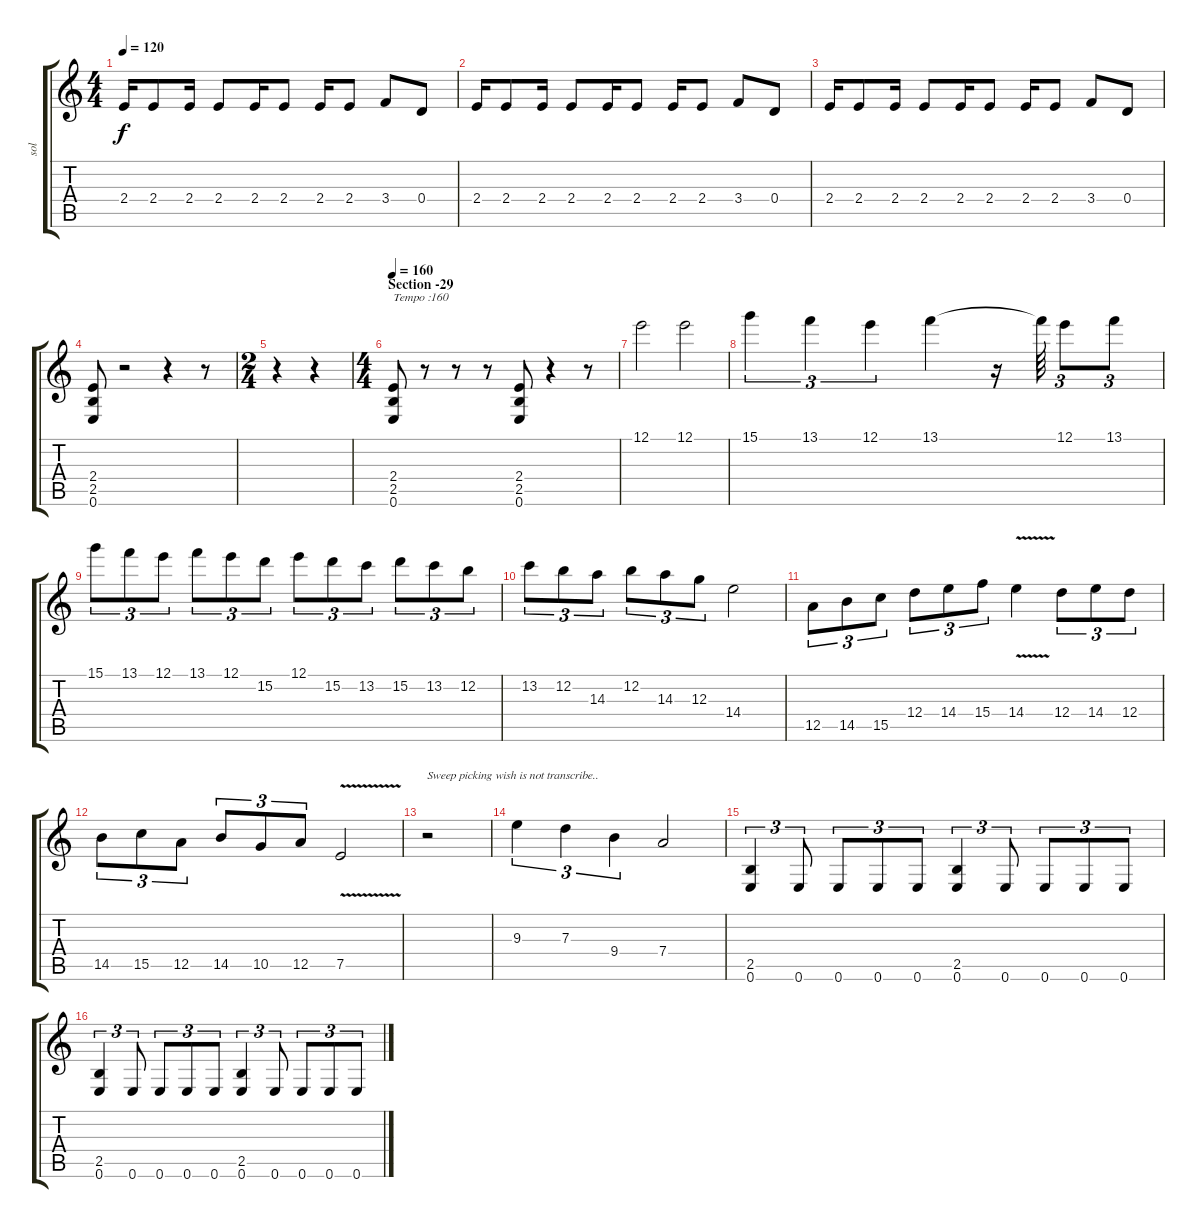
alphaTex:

\track ("sol" "sol") {instrument distortionguitar}
\staff {score tabs}
\tuning (E4 B3 G3 D3 A2 E2) {hide}
\ts (4 4)
\tempo 120
\clef g2
\ks c
2.4.16{dy f} 2.4.8 2.4.16 2.4.8 2.4.16 2.4.8 2.4.16 2.4.8 3.4.8 0.4.8 |
2.4.16 2.4.8 2.4.16 2.4.8 2.4.16 2.4.8 2.4.16 2.4.8 3.4.8 0.4.8 |
2.4.16 2.4.8 2.4.16 2.4.8 2.4.16 2.4.8 2.4.16 2.4.8 3.4.8 0.4.8 |
(2.4 2.5 0.6).8 r.2 r.4 r.8 |
\ts (2 4)
r.4 r.4 |
\ts (4 4)
\section ("" "Section -29")
\tempo 160
(2.4 2.5 0.6).8{txt "Tempo :160"} r.8 r.8 r.8 (2.4 2.5 0.6).8 r.4 r.8 |
12.1.2 12.1.2 |
15.1.4{tu (3 2)} 13.1.4{tu (3 2)} 12.1.4{tu (3 2)} 13.1.4 r.16 13.1{t}.64 12.1.8{tu (3 2)} 13.1.8{tu (3 2)} |
15.1.8{tu (3 2)} 13.1.8{tu (3 2)} 12.1.8{tu (3 2)} 13.1.8{tu (3 2)} 12.1.8{tu (3 2)} 15.2.8{tu (3 2)} 12.1.8{tu (3 2)} 15.2.8{tu (3 2)} 13.2.8{tu (3 2)} 15.2.8{tu (3 2)} 13.2.8{tu (3 2)} 12.2.8{tu (3 2)} |
13.2.8{tu (3 2)} 12.2.8{tu (3 2)} 14.3.8{tu (3 2)} 12.2.8{tu (3 2)} 14.3.8{tu (3 2)} 12.3.8{tu (3 2)} 14.4.2 |
12.5.8{tu (3 2)} 14.5.8{tu (3 2)} 15.5.8{tu (3 2)} 12.4.8{tu (3 2)} 14.4.8{tu (3 2)} 15.4.8{tu (3 2)} 14.4{v}.4 12.4.8{tu (3 2)} 14.4.8{tu (3 2)} 12.4.8{tu (3 2)} |
14.5.8{tu (3 2)} 15.5.8{tu (3 2)} 12.5.8{tu (3 2)} 14.5.8{tu (3 2)} 10.5.8{tu (3 2)} 12.5.8{tu (3 2)} 7.5{v}.2 |
r.2{txt "Sweep picking wish is not transcribe.."} |
9.3.4{tu (3 2)} 7.3.4{tu (3 2)} 9.4.4{tu (3 2)} 7.4.2 |
(2.5 0.6).4{tu (3 2)} 0.6.8{tu (3 2)} 0.6.8{tu (3 2)} 0.6.8{tu (3 2)} 0.6.8{tu (3 2)} (2.5 0.6).4{tu (3 2)} 0.6.8{tu (3 2)} 0.6.8{tu (3 2)} 0.6.8{tu (3 2)} 0.6.8{tu (3 2)} |
(2.5 0.6).4{tu (3 2)} 0.6.8{tu (3 2)} 0.6.8{tu (3 2)} 0.6.8{tu (3 2)} 0.6.8{tu (3 2)} (2.5 0.6).4{tu (3 2)} 0.6.8{tu (3 2)} 0.6.8{tu (3 2)} 0.6.8{tu (3 2)} 0.6.8{tu (3 2)}
